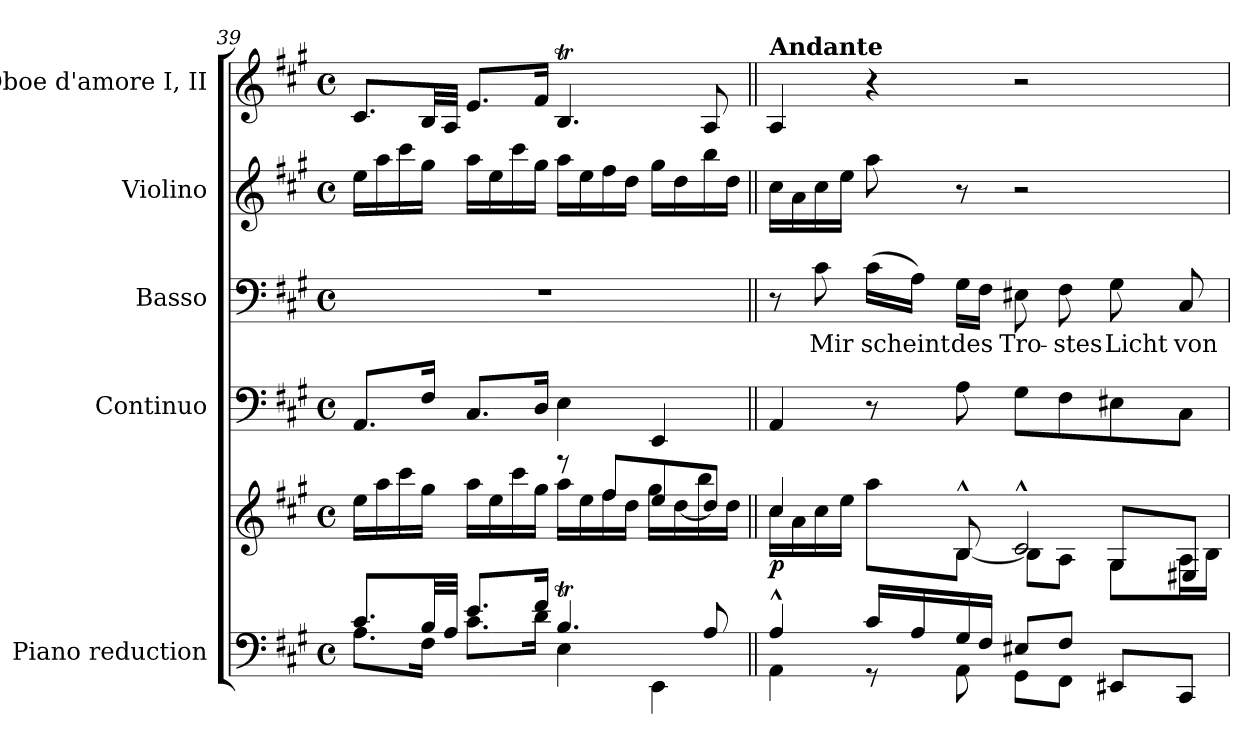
**kern	**kern	**dynam	**kern	**kern	**text	**kern	**kern
*part5	*part5	*part5	*part4	*part3	*part3	*part2	*part1
*staff6	*staff5	*staff5/6	*staff4	*staff3	*staff3	*staff2	*staff1
*I"Piano reduction	*	*	*I"Continuo	*I"Basso	*	*I"Violino	*I"Oboe d'amore I, II
*I'Pno	*	*	*	*	*	*I'Vln	*I'Ob
*clefF4	*clefG2	*	*clefF4	*clefF4	*	*clefG2	*clefG2
*k[f#c#g#]	*k[f#c#g#]	*	*k[f#c#g#]	*k[f#c#g#]	*	*k[f#c#g#]	*k[f#c#g#]
*M4/4	*M4/4	*	*M4/4	*M4/4	*	*M4/4	*M4/4
*met(c)	*met(c)	*	*met(c)	*met(c)	*	*met(c)	*met(c)
=39	=39	=39	=39	=39	=39	=39	=39
*^	*^	*	*	*	*	*	*
8.c#/L	8.A\L	2ryy	16ee\LL	.	8.AA/L	1r	.	16ee\LL	8.c#/L
.	.	.	16aa\	.	.	.	.	16aa\	.
.	.	.	16ccc#\	.	.	.	.	16ccc#\	.
32B/LL	16F#\Jk	.	16gg#\JJ	.	16F#/Jk	.	.	16gg#\JJ	32B/LL
32A/JJJ	.	.	.	.	.	.	.	.	32A/JJJ
8.e/L	8.c#\L	.	16aa\LL	.	8.C#/L	.	.	16aa\LL	8.e/L
.	.	.	16ee\	.	.	.	.	16ee\	.
.	.	.	16ccc#\	.	.	.	.	16ccc#\	.
16f#/Jk	16d\Jk	.	16gg#\JJ	.	16D/Jk	.	.	16gg#\JJ	16f#/Jk
4.BT/	4E\	8r	16aa\LL	.	4E\	.	.	16aa\LL	4.BT/
.	.	.	16ee\	.	.	.	.	16ee\	.
.	.	8ff#/L	16ff#\	.	.	.	.	16ff#\	.
.	.	.	16dd\JJ	.	.	.	.	16dd\JJ	.
.	4EE\	8ee/	16gg#\LL	.	4EE/	.	.	16gg#\LL	.
.	.	.	[16dd\	.	.	.	.	16dd\	.
8A/	.	8dd/J]	16bb\	.	.	.	.	16bb\	8A/
.	.	.	16dd\JJ	.	.	.	.	16dd\JJ	.
=40||	=40||	=40||	=40||	=40||	=40||	=40||	=40||	=40||	=40||
*	*	*	*^	*	*	*	*	*	*
!	!	!	!	!	!	!	!	!	!	!LO:TX:a:B:t=Andante
!	!	!	!	!	!LO:DY:b	!	!	!	!	!
4A^^/	4AA\	4cc#/	16cc#\LL	2.ryy	p	4AA/	8r	.	16cc#\LL	4A/
.	.	.	16a\	.	.	.	.	.	16a\	.
!	!	!	!	!	!	!	!	!LO:LY:b	!	!
.	.	.	16cc#\	.	.	.	8c#\	Mir	16cc#\	.
.	.	.	16ee\JJ	.	.	.	.	.	16ee\JJ	.
!	!	!	!	!	!	!	!	!LO:LY:b	!	!
16c#/LL	8r	8ryy	8aa\L	.	.	8r	(16c#\LL	scheint	8aa\	4r
16A/	.	.	.	.	.	.	16A\JJ)	.	.	.
!	!	!	!	!	!	!	!	!LO:LY:b	!	!
16G#/	8AA\	8B^^/	[8B\J	.	.	8A\	16G#\LL	des	8r	.
16F#/JJ	.	.	.	.	.	.	16F#\JJ	.	.	.
!	!	!	!	!	!	!	!	!LO:LY:b	!	!
8E#X/L	8GG#\L	2c#^^/	8B\L]	.	.	8G#\L	8E#X\	Tro-	2r	2r
!	!	!	!	!	!	!	!	!LO:LY:b	!	!
8F#/J	8FF#\J	.	8A\J	.	.	8F#\	8F#\	-stes	.	.
!	!	!	!	!	!	!	!	!LO:LY:b	!	!
4ryy	8EE#X/L	.	8G#\L	8G#/L	.	8E#X\	8G#\	Licht	.	.
!	!	!	!	!	!	!	!	!LO:LY:b	!	!
.	8CC#/J	.	16A\L	8E#X/J	.	8C#\J	8C#/	von	.	.
.	.	.	16B\JJ	.	.	.	.	.	.	.
*v	*v	*	*	*	*	*	*	*	*	*
*	*v	*v	*v	*	*	*	*	*	*
=	=	=	=	=	=	=	=
*-	*-	*-	*-	*-	*-	*-	*-
